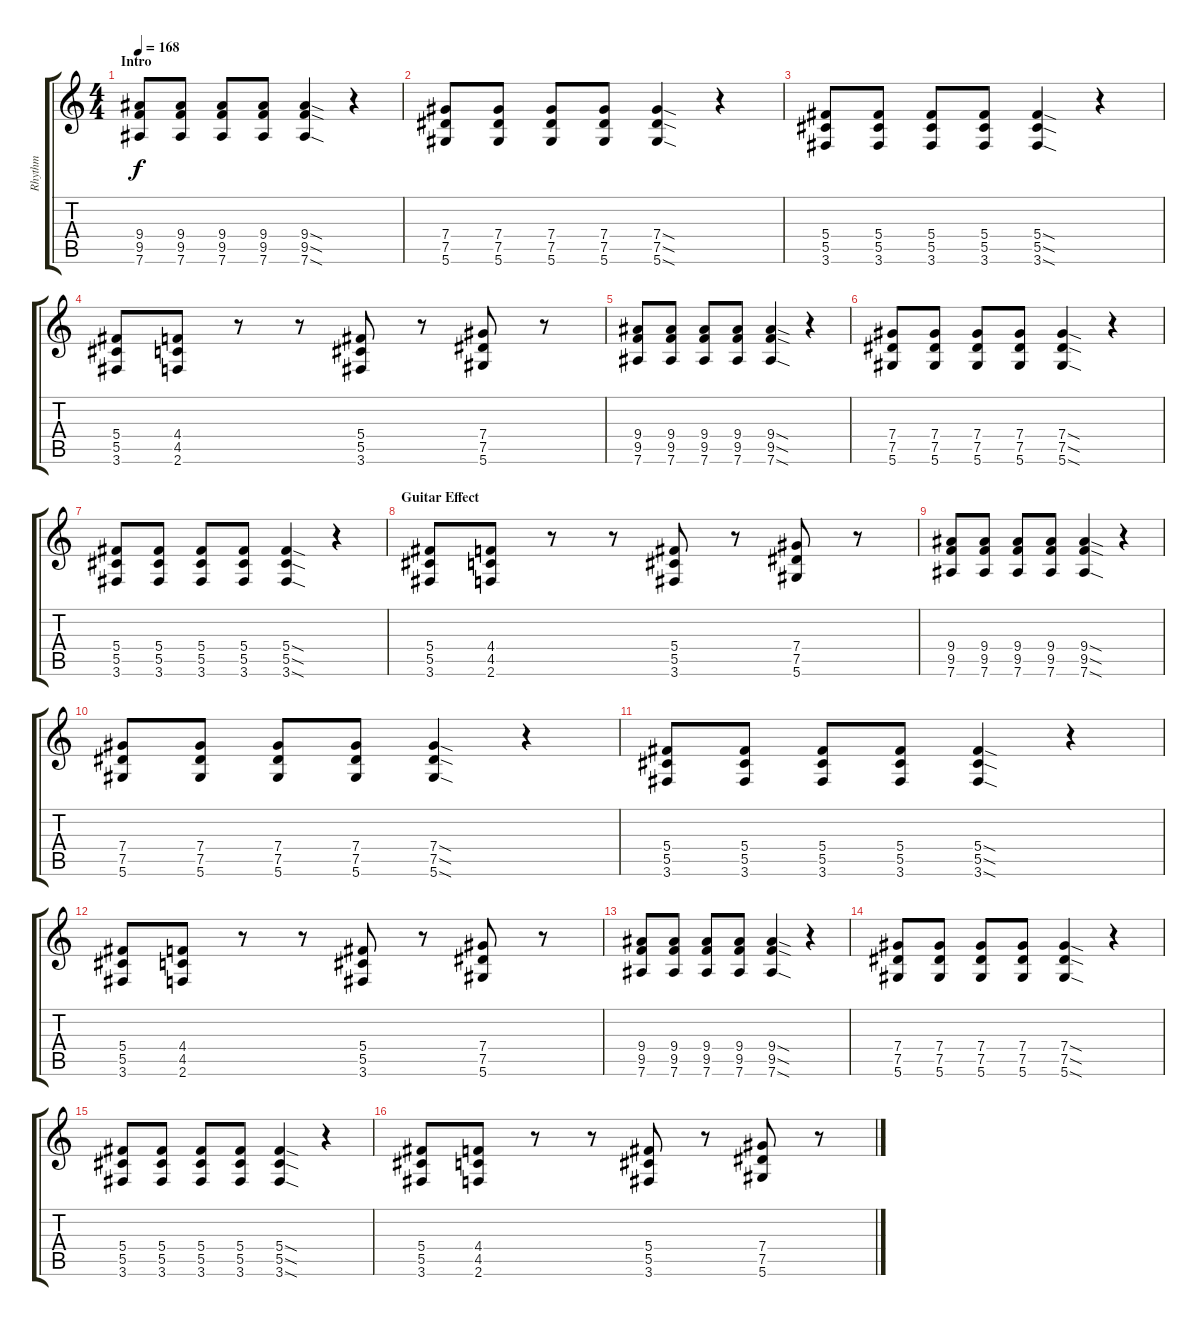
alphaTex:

\track ("Rhythm" "Rhythm") {instrument overdrivenguitar}
\staff {score tabs}
\tuning (Eb4 Bb3 Gb3 Db3 Ab2 Eb2) {hide}
\ts (4 4)
\section ("" "Intro")
\tempo 168
\clef g2
\ks c
(9.4 9.5 7.6).8{dy f instrument overdrivenguitar} (9.4 9.5 7.6).8 (9.4 9.5 7.6).8 (9.4 9.5 7.6).8 (9.4{sod} 9.5{sod} 7.6{sod}).4 r.4 |
(7.4 7.5 5.6).8 (7.4 7.5 5.6).8 (7.4 7.5 5.6).8 (7.4 7.5 5.6).8 (7.4{sod} 7.5{sod} 5.6{sod}).4 r.4 |
(5.4 5.5 3.6).8 (5.4 5.5 3.6).8 (5.4 5.5 3.6).8 (5.4 5.5 3.6).8 (5.4{sod} 5.5{sod} 3.6{sod}).4 r.4 |
(5.4 5.5 3.6).8 (4.4 4.5 2.6).8 r.8 r.8 (5.4 5.5 3.6).8 r.8 (7.4 7.5 5.6).8 r.8 |
(9.4 9.5 7.6).8 (9.4 9.5 7.6).8 (9.4 9.5 7.6).8 (9.4 9.5 7.6).8 (9.4{sod} 9.5{sod} 7.6{sod}).4 r.4 |
(7.4 7.5 5.6).8 (7.4 7.5 5.6).8 (7.4 7.5 5.6).8 (7.4 7.5 5.6).8 (7.4{sod} 7.5{sod} 5.6{sod}).4 r.4 |
(5.4 5.5 3.6).8 (5.4 5.5 3.6).8 (5.4 5.5 3.6).8 (5.4 5.5 3.6).8 (5.4{sod} 5.5{sod} 3.6{sod}).4 r.4 |
\section ("" "Guitar Effect")
(5.4 5.5 3.6).8 (4.4 4.5 2.6).8 r.8 r.8 (5.4 5.5 3.6).8 r.8 (7.4 7.5 5.6).8 r.8 |
(9.4 9.5 7.6).8 (9.4 9.5 7.6).8 (9.4 9.5 7.6).8 (9.4 9.5 7.6).8 (9.4{sod} 9.5{sod} 7.6{sod}).4 r.4 |
(7.4 7.5 5.6).8 (7.4 7.5 5.6).8 (7.4 7.5 5.6).8 (7.4 7.5 5.6).8 (7.4{sod} 7.5{sod} 5.6{sod}).4 r.4 |
(5.4 5.5 3.6).8 (5.4 5.5 3.6).8 (5.4 5.5 3.6).8 (5.4 5.5 3.6).8 (5.4{sod} 5.5{sod} 3.6{sod}).4 r.4 |
(5.4 5.5 3.6).8 (4.4 4.5 2.6).8 r.8 r.8 (5.4 5.5 3.6).8 r.8 (7.4 7.5 5.6).8 r.8 |
(9.4 9.5 7.6).8 (9.4 9.5 7.6).8 (9.4 9.5 7.6).8 (9.4 9.5 7.6).8 (9.4{sod} 9.5{sod} 7.6{sod}).4 r.4 |
(7.4 7.5 5.6).8 (7.4 7.5 5.6).8 (7.4 7.5 5.6).8 (7.4 7.5 5.6).8 (7.4{sod} 7.5{sod} 5.6{sod}).4 r.4 |
(5.4 5.5 3.6).8 (5.4 5.5 3.6).8 (5.4 5.5 3.6).8 (5.4 5.5 3.6).8 (5.4{sod} 5.5{sod} 3.6{sod}).4 r.4 |
(5.4 5.5 3.6).8 (4.4 4.5 2.6).8 r.8 r.8 (5.4 5.5 3.6).8 r.8 (7.4 7.5 5.6).8 r.8
